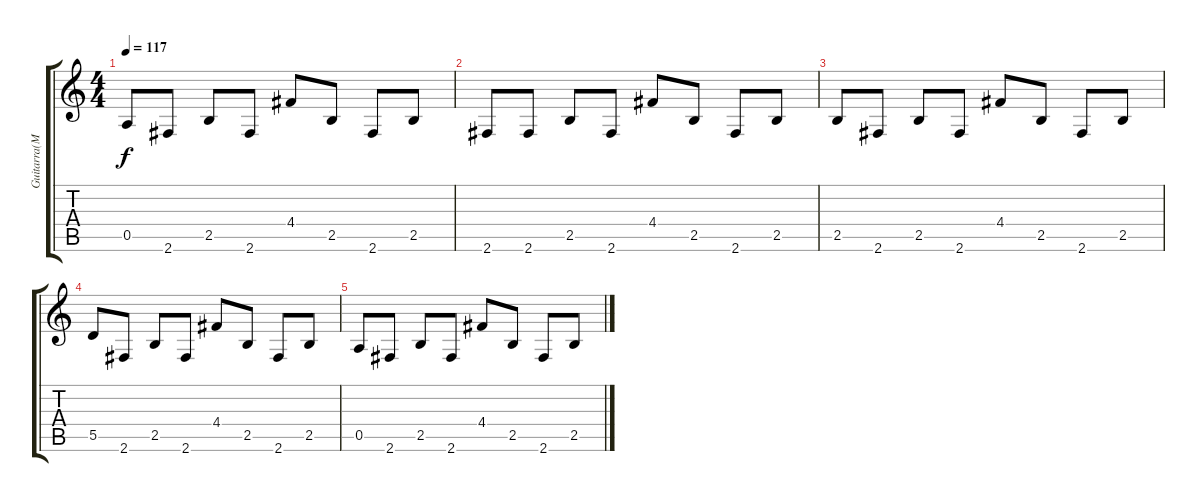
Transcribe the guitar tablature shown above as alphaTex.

\track ("Guitarra(Mike)" "Guitarra(M") {instrument overdrivenguitar}
\staff {score tabs}
\tuning (E4 B3 G3 D3 A2 E2) {hide}
\ts (4 4)
\tempo 117
\clef g2
\ks c
0.5.8{dy f volume 11 instrument acousticguitarsteel} 2.6.8 2.5.8 2.6.8 4.4.8 2.5.8 2.6.8 2.5.8 |
2.6.8{volume 11 instrument acousticguitarsteel} 2.6.8 2.5.8 2.6.8 4.4.8 2.5.8 2.6.8 2.5.8 |
2.5.8{volume 11 instrument acousticguitarsteel} 2.6.8 2.5.8 2.6.8 4.4.8 2.5.8 2.6.8 2.5.8 |
5.5.8{volume 11 instrument acousticguitarsteel} 2.6.8 2.5.8 2.6.8 4.4.8 2.5.8 2.6.8 2.5.8 |
0.5.8{volume 11 instrument acousticguitarsteel} 2.6.8 2.5.8 2.6.8 4.4.8 2.5.8 2.6.8 2.5.8
